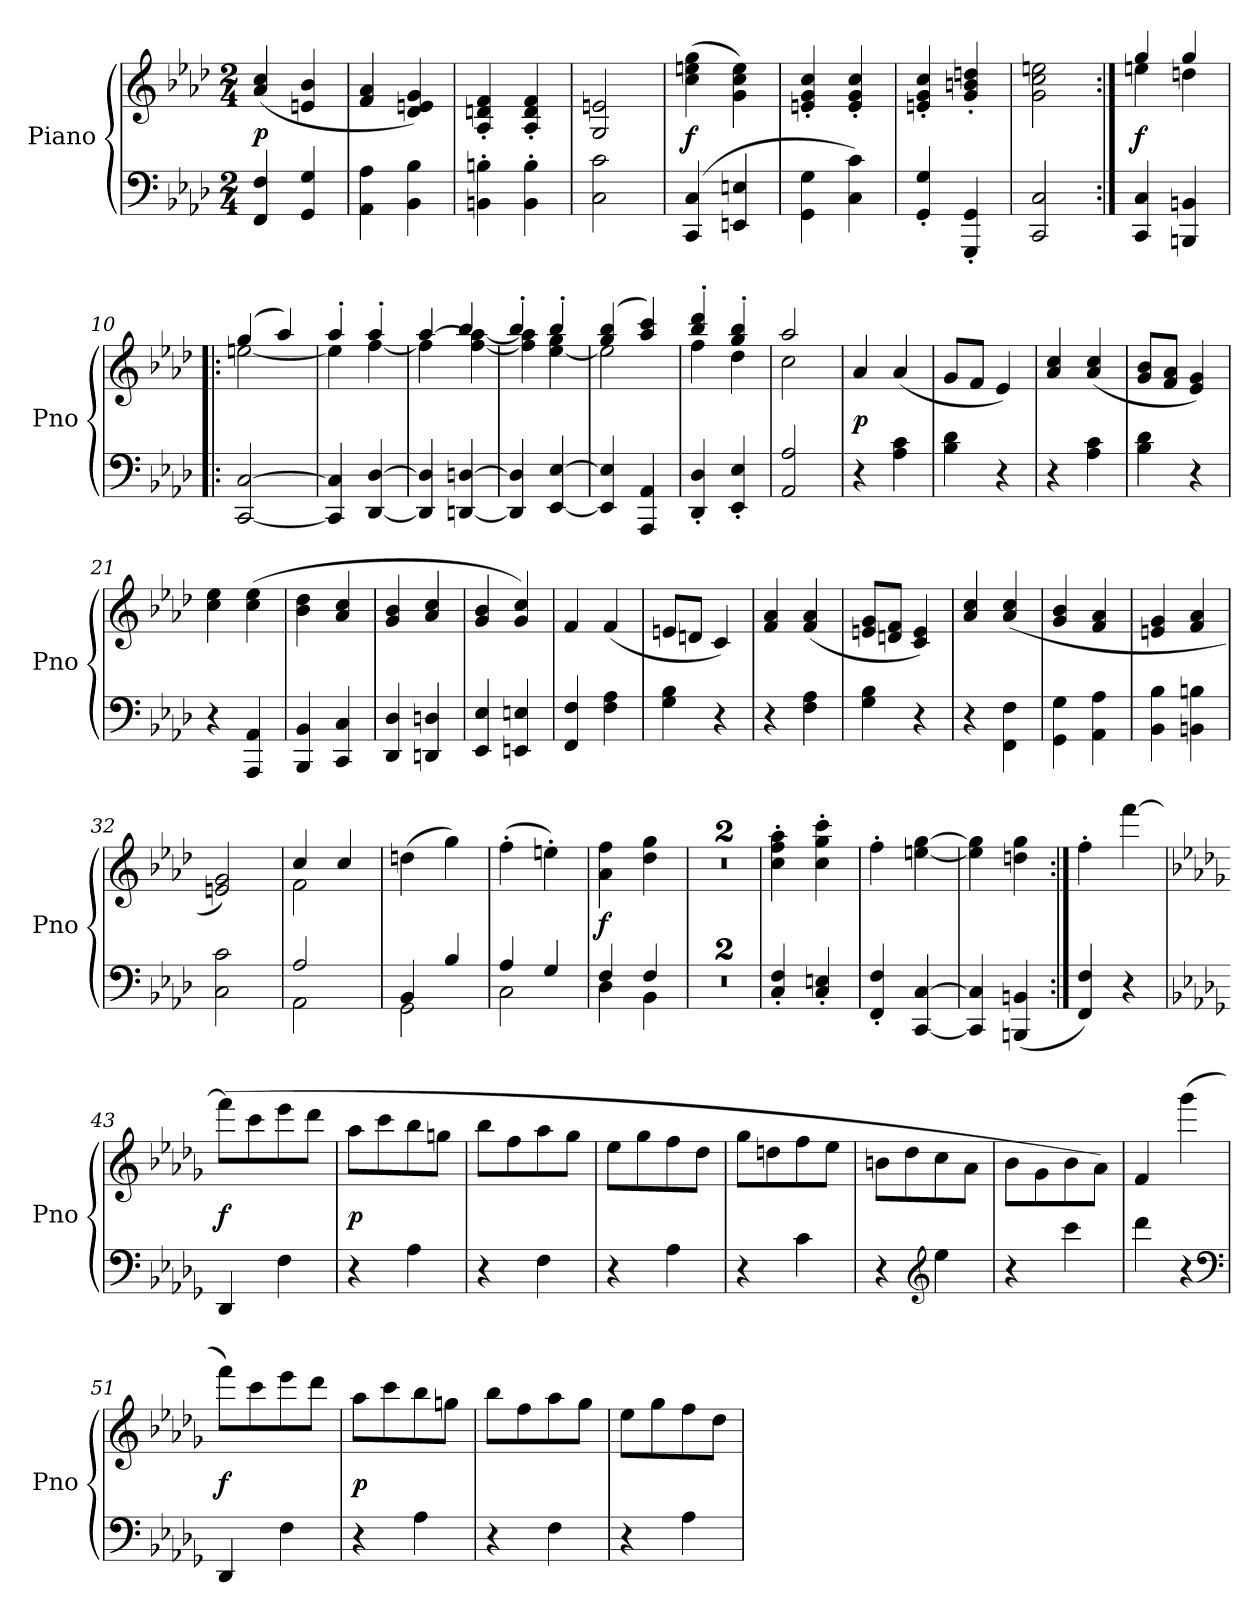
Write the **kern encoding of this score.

**kern	**kern	**dynam
*part1	*part1	*part1
*staff2	*staff1	*staff1/2
*I"Piano	*	*
*I'Pno	*	*
*clefF4	*clefG2	*
*k[b-e-a-d-]	*k[b-e-a-d-]	*
*f:	*f:	*
*M2/4	*M2/4	*
*MM240	*MM240	*
=1	=1	=1
4FF/ 4F/	(4a-/ 4cc/	p
4GG/ 4G/	4en/ 4b-/	.
=2	=2	=2
4AA-\ 4A-\	4f/ 4a-/	.
4BB-\ 4B-\	4d-/ 4en/ 4g/)	.
=3	=3	=3
4BBn'\ 4Bn'\	4A-'/ 4dn'/ 4f'/	.
4BB'\ 4B'\	4A-'/ 4d'/ 4f'/	.
=4	=4	=4
2C\ 2c\	2G/ 2en/	.
=5	=5	=5
(4CC/ 4C/	(4cc\ 4een\ 4gg\	f
4EEn/ 4En/	4g\ 4cc\ 4ee\)	.
=6	=6	=6
4GG\ 4G\	4en'/ 4g'/ 4cc'/	.
4C\ 4c\)	4e'/ 4g'/ 4cc'/	.
=7	=7	=7
4GG'/ 4G'/	4en'/ 4g'/ 4cc'/	.
4GGG'/ 4GG'/	4g'/ 4bn'/ 4ddn'/	.
=8	=8	=8
2CC/ 2C/	2g\ 2cc\ 2een\	.
=9:|!	=9:|!	=9:|!
*	*^	*
4CC/ 4C/	4gg/	4een\	f
4BBBn/ 4BBn/	4gg/	4ddn\	.
=10!|:	=10!|:	=10!|:	=10!|:
[2CC/ [2C/	(4gg/	[2een\	.
.	4aa-/)	.	.
=11	=11	=11	=11
4CC]/ 4C]/	4aa-'/	4ee\]	.
[4DD-/ [4D-/	4aa-'/	[4ff\	.
=12	=12	=12	=12
4DD-]/ 4D-]/	[4aa-/	4ff\]	.
[4DDn/ [4Dn/	4bb-/	[4ff\ 4aa-_\	.
=13	=13	=13	=13
4DD]/ 4D]/	4bb-'/	4ff]\ 4aa-]\	.
[4EE-/ [4E-/	4bb-'/	[4ee-\ 4gg\	.
=14	=14	=14	=14
4EE-]/ 4E-]/	(4gg/ 4bb-/	2ee-\]	.
4AAA-/ 4AA-/	4aa-/ 4ccc/)	.	.
=15	=15	=15	=15
4DD-'/ 4D-'/	4bb-'/ 4ddd-'/	4ff\	.
4EE-'/ 4E-'/	4gg'/ 4bb-'/	4dd-\	.
=16	=16	=16	=16
2AA-/ 2A-/	2aa-/	2cc\	.
*	*v	*v	*
=17	=17	=17
4r	4a-/	p
4A-\ 4c\	(4a-/	.
=18	=18	=18
4B-\ 4d-\	8g/L	.
.	8f/J	.
4r	4e-/)	.
=19	=19	=19
4r	4a-/ 4cc/	.
4A-\ 4c\	(4a-/ 4cc/	.
=20	=20	=20
4B-\ 4d-\	8g/ 8b-/L	.
.	8f/ 8a-/J	.
4r	4e-/ 4g/)	.
=21	=21	=21
4r	4cc\ 4ee-\	.
4AAA-/ 4AA-/	(4cc\ 4ee-\	.
=22	=22	=22
4BBB-/ 4BB-/	4b-\ 4dd-\	.
4CC/ 4C/	4a-/ 4cc/	.
=23	=23	=23
4DD-/ 4D-/	4g/ 4b-/	.
4DDn/ 4Dn/	4a-/ 4cc/	.
=24	=24	=24
4EE-/ 4E-/	4g/ 4b-/	.
4EEn/ 4En/	4g/ 4cc/)	.
=25	=25	=25
4FF/ 4F/	4f/	.
4F\ 4A-\	(4f/	.
=26	=26	=26
4G\ 4B-\	8en/L	.
.	8dn/J	.
4r	4c/)	.
=27	=27	=27
4r	4f/ 4a-/	.
4F\ 4A-\	(4f/ 4a-/	.
=28	=28	=28
4G\ 4B-\	8en/ 8g/L	.
.	8dn/ 8f/J	.
4r	4c/ 4e/)	.
=29	=29	=29
4r	4a-/ 4cc/	.
4FF\ 4F\	(4a-/ 4cc/	.
=30	=30	=30
4GG\ 4G\	4g/ 4b-/	.
4AA-\ 4A-\	4f/ 4a-/	.
=31	=31	=31
4BB-\ 4B-\	4en/ 4g/	.
4BBn\ 4Bn\	4f/ 4a-/	.
=32	=32	=32
2C\ 2c\	2en/ 2g/)	.
=33	=33	=33
*^	*^	*
2A-/	2AA-\	4cc/	2f\	.
.	.	4cc/	.	.
*	*	*v	*v	*
=34	=34	=34	=34
4BB-/	2GG\	(4ddn\	.
4B-/	.	4gg\)	.
=35	=35	=35	=35
4A-/	2C\	(4ff'\	.
4G/	.	4een'\)	.
=36	=36	=36	=36
4F/	4D-\	4a-\ 4ff\	f
4F/	4BB-\	4dd-\ 4gg\	.
*v	*v	*	*
=37	=37	=37
2r	2r	.
=38	=38	=38
2r	2r	.
=39	=39	=39
4C'/ 4F'/	4cc'\ 4ff'\ 4aa-'\	.
4C'/ 4En'/	4cc'\ 4gg'\ 4ccc'\	.
=40	=40	=40
4FF'/ 4F'/	4ff'\	.
[4CC/ [4C/	[4een\ [4gg\	.
=41	=41	=41
4CC]/ 4C]/	4ee]\ 4gg]\	.
(4BBBn/ 4BBn/	4ddn\ 4gg\	.
=42:|!	=42:|!	=42:|!
4FF/ 4F/)	4ff'\	.
4r	[4fff\	.
=43	=43	=43
*k[b-e-a-d-g-]	*k[b-e-a-d-g-]	*
4DD-/	(8fff\L]	f
.	8ccc\	.
4F\	8eee-\	.
.	8ddd-\J	.
=44	=44	=44
4r	8aa-\L	p
.	8ccc\	.
4A-\	8bb-\	.
.	8ggn\J	.
=45	=45	=45
4r	8bb-\L	.
.	8ff\	.
4F\	8aa-\	.
.	8gg-\J	.
=46	=46	=46
4r	8ee-\L	.
.	8gg-\	.
4A-\	8ff\	.
.	8dd-\J	.
=47	=47	=47
4r	8gg-\L	.
.	8ddn\	.
4c\	8ff\	.
.	8ee-\J	.
=48	=48	=48
4r	8bn\L	.
.	8dd-\	.
*clefG2	*	*
4ee-\	8cc\	.
.	8a-\J	.
=49	=49	=49
4r	8b-\L	.
.	8g-\	.
4ccc\	8b-\	.
.	8a-\J)	.
=50	=50	=50
4ddd-\	4f/	.
4r	(4ggg-\	.
*clefF4	*	*
=51	=51	=51
4DD-/	8fff\L)	f
.	8ccc\	.
4F\	8eee-\	.
.	8ddd-\J	.
=52	=52	=52
4r	8aa-\L	p
.	8ccc\	.
4A-\	8bb-\	.
.	8ggn\J	.
=53	=53	=53
4r	8bb-\L	.
.	8ff\	.
4F\	8aa-\	.
.	8gg-\J	.
=54	=54	=54
4r	8ee-\L	.
.	8gg-\	.
4A-\	8ff\	.
.	8dd-\J	.
=	=	=
*-	*-	*-
